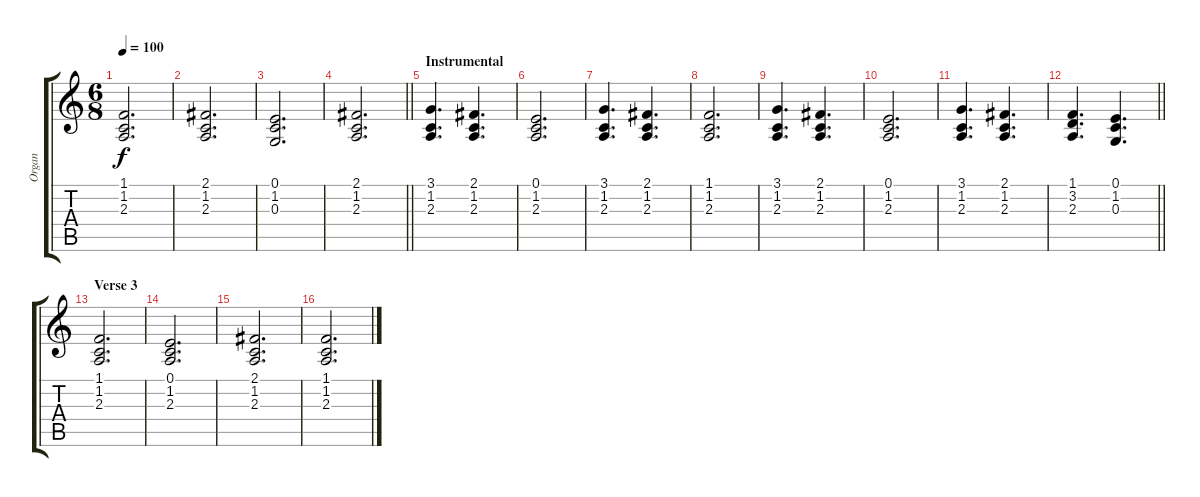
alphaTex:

\track ("Organ" "Organ") {instrument drawbarorgan}
\staff {score tabs}
\tuning (E4 B3 G3 D3 A2 E2) {hide}
\ts (6 8)
\tempo 100
\clef g2
\ks c
(1.1 1.2 2.3).2{d dy f} |
(2.1 1.2 2.3).2{d} |
(0.1 1.2 0.3).2{d} |
\barLineRight lightlight
(2.1 1.2 2.3).2{d} |
\section ("" "Instrumental")
(3.1 1.2 2.3).4{d} (2.1 1.2 2.3).4{d} |
(0.1 1.2 2.3).2{d} |
(3.1 1.2 2.3).4{d} (2.1 1.2 2.3).4{d} |
(1.1 1.2 2.3).2{d} |
(3.1 1.2 2.3).4{d} (2.1 1.2 2.3).4{d} |
(0.1 1.2 2.3).2{d} |
(3.1 1.2 2.3).4{d} (2.1 1.2 2.3).4{d} |
\barLineRight lightlight
(1.1 3.2 2.3).4{d} (0.1 1.2 0.3).4{d} |
\section ("" "Verse 3")
(1.1 1.2 2.3).2{d} |
(0.1 1.2 2.3).2{d} |
(2.1 1.2 2.3).2{d} |
(1.1 1.2 2.3).2{d}
